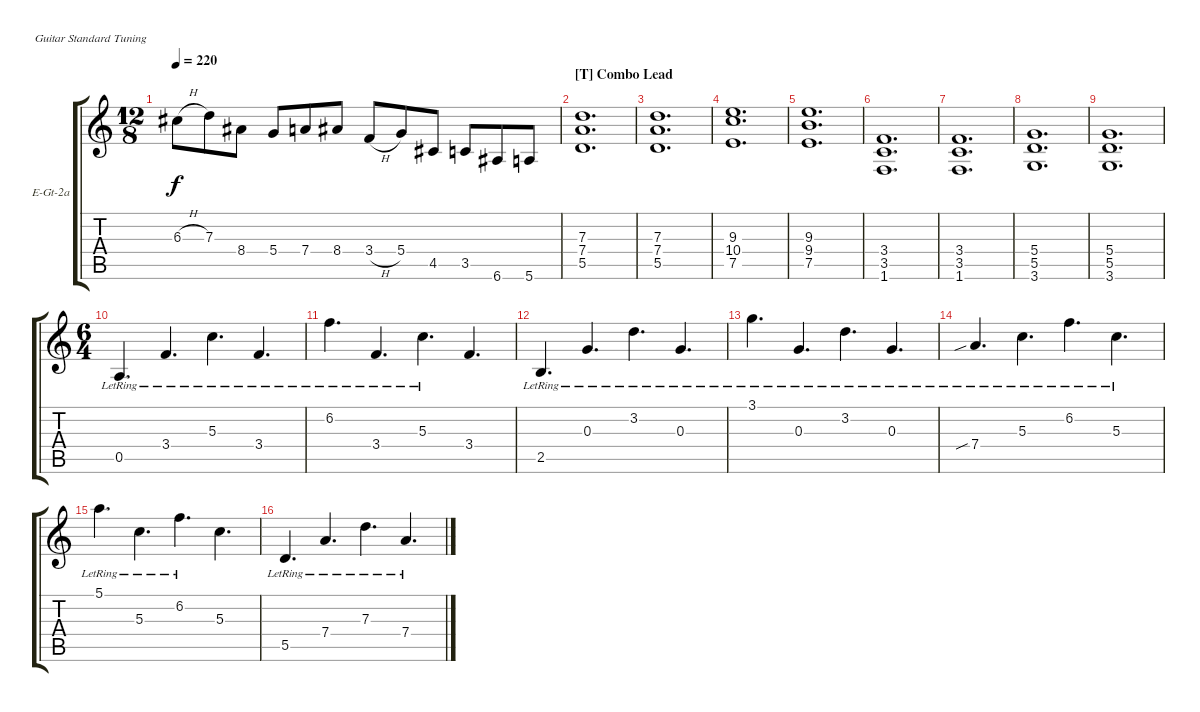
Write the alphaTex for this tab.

\defaultSystemsLayout 4
\bracketExtendMode groupsimilarinstruments
\firstSystemTrackNameOrientation horizontal
\otherSystemsTrackNameOrientation horizontal
\track ("Electric Guitar 2a" "E-Gt-2a") {instrument distortionguitar}
\staff {score tabs}
\tuning (E4 B3 G3 D3 A2 E2)
\ts (12 8)
\tempo 220
\clef g2
\ks c
6.3{h}.8{dy f} 7.3.8 8.4.8 5.4.8 7.4.8 8.4.8 3.4{h}.8 5.4.8 4.5.8 3.5.8 6.6.8 5.6.8 |
\section ("T" "Combo Lead")
(5.5 7.4 7.3).1{d} |
(7.3 7.4 5.5).1{d} |
(7.5 10.4 9.3).1{d} |
(9.3 9.4 7.5).1{d} |
(3.4 3.5 1.6).1{d} |
(1.6 3.5 3.4).1{d} |
(5.4 5.5 3.6).1{d} |
(3.6 5.5 5.4).1{d} |
\ts (6 4)
0.5{lr}.4{d} 3.4{lr}.4{d} 5.3{lr}.4{d} 3.4{lr}.4{d} |
6.2{lr}.4{d} 3.4{lr}.4{d} 5.3{lr}.4{d} 3.4.4{d} |
2.5{lr}.4{d} 0.3{lr}.4{d} 3.2{lr}.4{d} 0.3{lr}.4{d} |
3.1{lr}.4{d} 0.3{lr}.4{d} 3.2{lr}.4{d} 0.3{lr}.4{d} |
7.4{sib lr}.4{d} 5.3{lr}.4{d} 6.2{lr}.4{d} 5.3{lr}.4{d} |
5.1{lr}.4{d} 5.3{lr}.4{d} 6.2{lr}.4{d} 5.3.4{d} |
5.5{lr}.4{d} 7.4{lr}.4{d} 7.3{lr}.4{d} 7.4{lr}.4{d}
